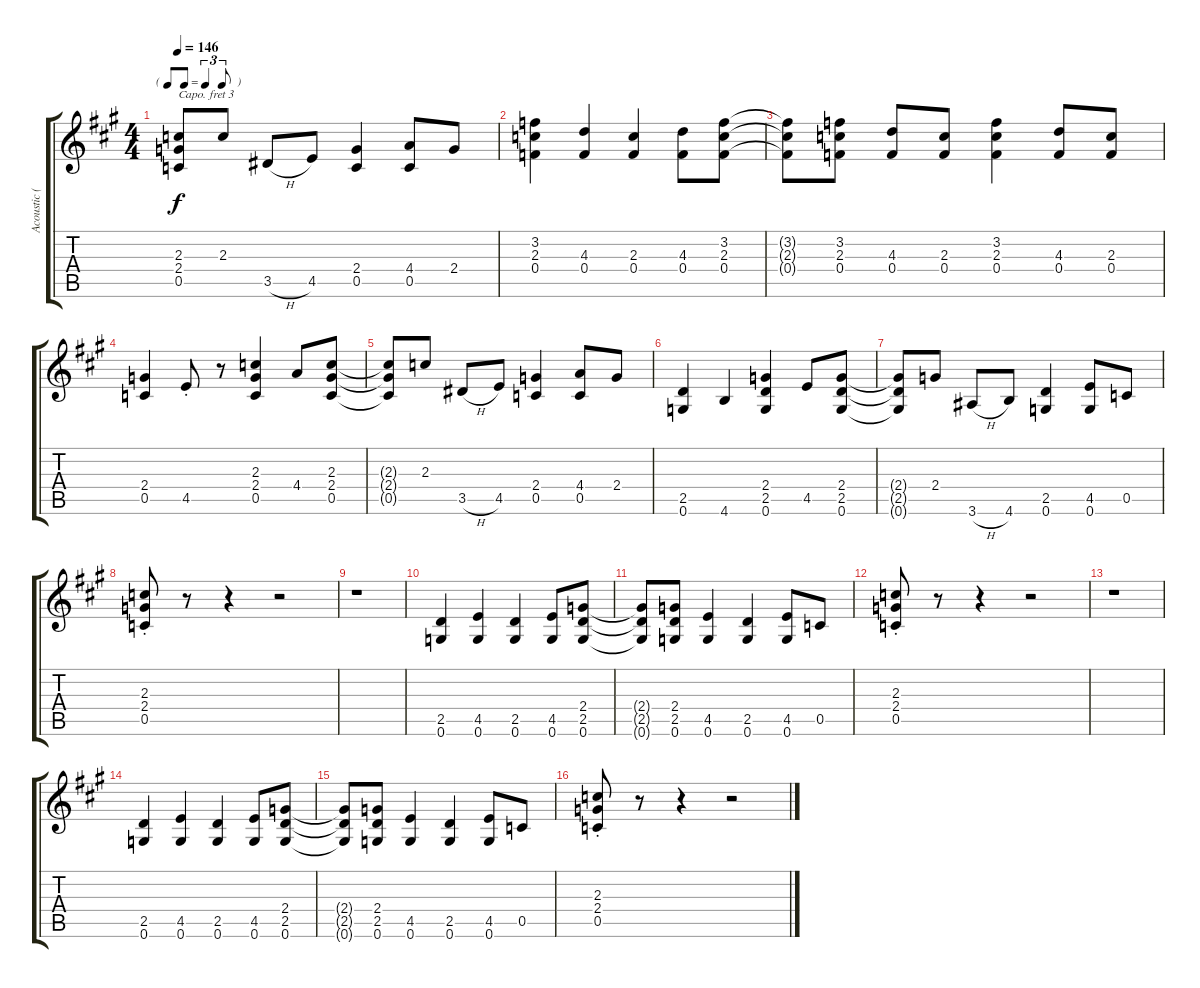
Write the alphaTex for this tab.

\track ("Acoustic (doubled)" "Acoustic (") {instrument acousticguitarsteel}
\staff {score tabs}
\capo 3
\tuning (E4 B3 G3 D3 A2 E2) {hide}
\ts (4 4)
\tf triplet8th
\tempo 146
\clef g2
\ks a
(2.3{t} 2.4{t} 0.5{t}).8{dy f} 2.3.8 3.5{h}.8 4.5.8 (2.4 0.5).4 (4.4 0.5).8 2.4.8 |
(3.2 2.3 0.4).4 (4.3 0.4).4 (2.3 0.4).4 (4.3 0.4).8 (3.2 2.3 0.4).8 |
(3.2{t} 2.3{t} 0.4{t}).8 (3.2 2.3 0.4).8 (4.3 0.4).8 (2.3 0.4).8 (3.2 2.3 0.4).4 (4.3 0.4).8 (2.3 0.4).8 |
(2.4 0.5).4 4.5{st}.8 r.8 (2.3 2.4 0.5).4 4.4.8 (2.3 2.4 0.5).8 |
(2.3{t} 2.4{t} 0.5{t}).8 2.3.8 3.5{h}.8 4.5.8 (2.4 0.5).4 (4.4 0.5).8 2.4.8 |
(2.5 0.6).4 4.6.4 (2.4 2.5 0.6).4 4.5.8 (2.4 2.5 0.6).8 |
(2.4{t} 2.5{t} 0.6{t}).8 2.4.8 3.6{h}.8 4.6.8 (2.5 0.6).4 (4.5 0.6).8 0.5.8 |
(2.3{st} 2.4{st} 0.5{st}).8 r.8 r.4 r.2 |
r.1 |
(2.5 0.6).4 (4.5 0.6).4 (2.5 0.6).4 (4.5 0.6).8 (2.4 2.5 0.6).8 |
(2.4{t} 2.5{t} 0.6{t}).8 (2.4 2.5 0.6).8 (4.5 0.6).4 (2.5 0.6).4 (4.5 0.6).8 0.5.8 |
(2.3{st} 2.4{st} 0.5{st}).8 r.8 r.4 r.2 |
r.1 |
(2.5 0.6).4 (4.5 0.6).4 (2.5 0.6).4 (4.5 0.6).8 (2.4 2.5 0.6).8 |
(2.4{t} 2.5{t} 0.6{t}).8 (2.4 2.5 0.6).8 (4.5 0.6).4 (2.5 0.6).4 (4.5 0.6).8 0.5.8 |
(2.3{st} 2.4{st} 0.5{st}).8 r.8 r.4 r.2
